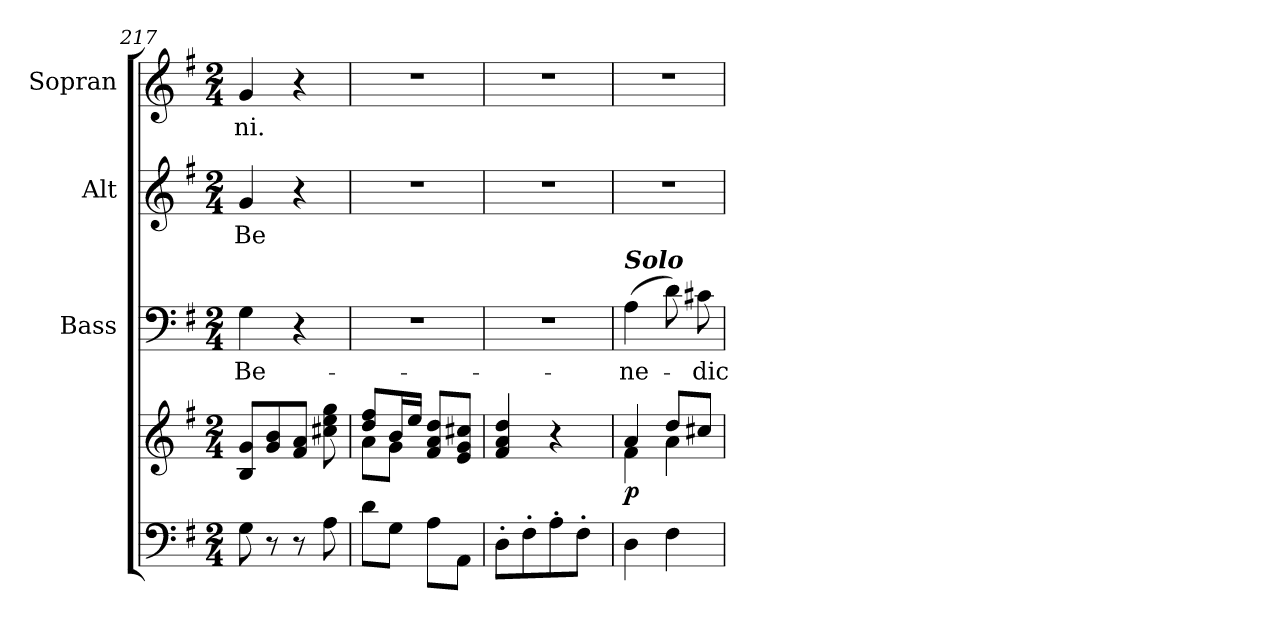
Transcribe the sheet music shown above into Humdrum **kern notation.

**kern	**kern	**dynam	**kern	**text	**kern	**text	**kern	**text
*part4	*part4	*part4	*part3	*part3	*part2	*part2	*part1	*part1
*staff5	*staff4	*staff4/5	*staff3	*staff3	*staff2	*staff2	*staff1	*staff1
*	*	*	*I"Bass	*	*I"Alt	*	*I"Sopran	*
*	*	*	*I'B.	*	*I'A.	*	*I'S.	*
*clefF4	*clefG2	*	*clefF4	*	*clefG2	*	*clefG2	*
*k[f#]	*k[f#]	*	*k[f#]	*	*k[f#]	*	*k[f#]	*
*G:	*G:	*	*G:	*	*G:	*	*G:	*
*M2/4	*M2/4	*	*M2/4	*	*M2/4	*	*M2/4	*
=217	=217	=217	=217	=217	=217	=217	=217	=217
!	!	!	!	!LO:LY:b	!	!LO:LY:b	!	!LO:LY:b
8G\	8B/ 8g/L	.	4G\	Be-	4g/	Be-	4g/	-ni.
8r	8g/ 8b/	.	.	.	.	.	.	.
8r	8f#/ 8a/J	.	4r	.	4r	.	4r	.
8A\	8cc#X\ 8ee\ 8gg\	.	.	.	.	.	.	.
=218	=218	=218	=218	=218	=218	=218	=218	=218
*	*^	*	*	*	*	*	*	*
8d\L	8dd/ 8ff#/L	8a\L	.	2r	.	2r	.	2r	.
8G\J	16b/L	8g\J	.	.	.	.	.	.	.
.	16ee/JJ	.	.	.	.	.	.	.	.
8A\L	8f#/ 8a/ 8dd/L	4ryy	.	.	.	.	.	.	.
8AA\J	8e/ 8g/ 8cc#X/J	.	.	.	.	.	.	.	.
*	*v	*v	*	*	*	*	*	*	*
=219	=219	=219	=219	=219	=219	=219	=219	=219
8D'>\L	4f#/ 4a/ 4dd/	.	2r	.	2r	.	2r	.
8F#'>\	.	.	.	.	.	.	.	.
8A'>\	4r	.	.	.	.	.	.	.
8F#'>\J	.	.	.	.	.	.	.	.
=220	=220	=220	=220	=220	=220	=220	=220	=220
*	*^	*	*	*	*	*	*	*
!	!	!	!	!LO:TX:a:Bi:t=Solo	!	!	!	!	!
!	!	!	!LO:DY:b	!	!LO:LY:b	!	!	!	!
4D\	4a/	4f#\	p	(>4A\	-ne-	2r	.	2r	.
4F#\	8dd/L	4a\	.	8d\)	.	.	.	.	.
!	!	!	!	!	!LO:LY:b	!	!	!	!
.	8cc#X/J	.	.	8c#X\	-dic-	.	.	.	.
*	*v	*v	*	*	*	*	*	*	*
=	=	=	=	=	=	=	=	=
*-	*-	*-	*-	*-	*-	*-	*-	*-
